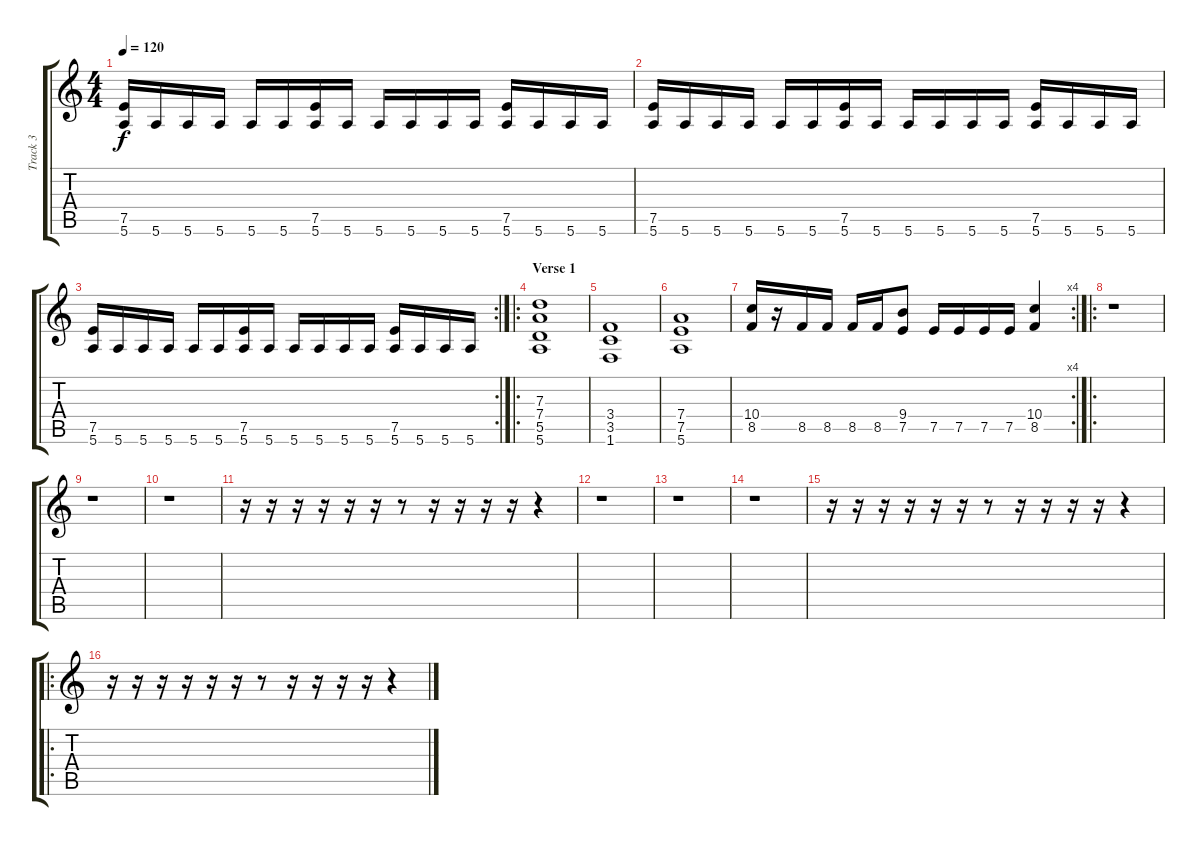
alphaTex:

\track ("Track 3" "Track 3") {instrument distortionguitar}
\staff {score tabs}
\tuning (E4 B3 G3 D3 A2 E2) {hide}
\ts (4 4)
\tempo 120
\clef g2
\ks c
(7.5 5.6).16{dy f} 5.6.16 5.6.16 5.6.16 5.6.16 5.6.16 (7.5 5.6).16 5.6.16 5.6.16 5.6.16 5.6.16 5.6.16 (7.5 5.6).16 5.6.16 5.6.16 5.6.16 |
(7.5 5.6).16 5.6.16 5.6.16 5.6.16 5.6.16 5.6.16 (7.5 5.6).16 5.6.16 5.6.16 5.6.16 5.6.16 5.6.16 (7.5 5.6).16 5.6.16 5.6.16 5.6.16 |
\rc 2
(7.5 5.6).16 5.6.16 5.6.16 5.6.16 5.6.16 5.6.16 (7.5 5.6).16 5.6.16 5.6.16 5.6.16 5.6.16 5.6.16 (7.5 5.6).16 5.6.16 5.6.16 5.6.16 |
\ro
\section ("" "Verse 1")
(7.3 7.4 5.5 5.6).1 |
(3.4 3.5 1.6).1 |
(7.4 7.5 5.6).1 |
\rc 4
(10.4 8.5).16 r.16 8.5.16 8.5.16 8.5.16 8.5.16 (9.4 7.5).8 7.5.16 7.5.16 7.5.16 7.5.16 (10.4 8.5).4 |
\ro
r.1 |
r.1 |
r.1 |
r.16 r.16 r.16 r.16 r.16 r.16 r.8 r.16 r.16 r.16 r.16 r.4 |
r.1 |
r.1 |
r.1 |
r.16 r.16 r.16 r.16 r.16 r.16 r.8 r.16 r.16 r.16 r.16 r.4 |
\ro
r.16 r.16 r.16 r.16 r.16 r.16 r.8 r.16 r.16 r.16 r.16 r.4
